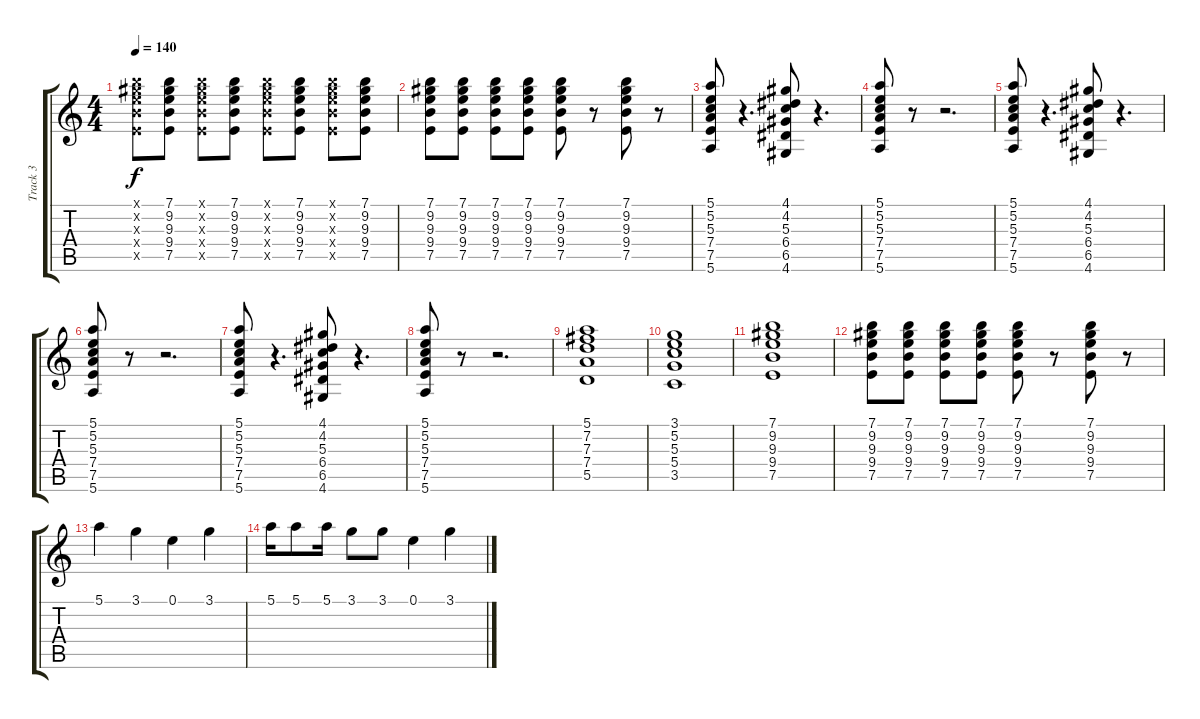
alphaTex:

\track ("Track 3" "Track 3") {instrument acousticguitarsteel}
\staff {score tabs}
\tuning (E4 B3 G3 D3 A2 E2) {hide}
\ts (4 4)
\tempo 140
\clef g2
\ks c
(7.1{x} 9.2{x} 9.3{x} 9.4{x} 7.5{x}).8{dy f} (7.1 9.2 9.3 9.4 7.5).8 (7.1{x} 9.2{x} 9.3{x} 9.4{x} 7.5{x}).8 (7.1 9.2 9.3 9.4 7.5).8 (7.1{x} 9.2{x} 9.3{x} 9.4{x} 7.5{x}).8 (7.1 9.2 9.3 9.4 7.5).8 (7.1{x} 9.2{x} 9.3{x} 9.4{x} 7.5{x}).8 (7.1 9.2 9.3 9.4 7.5).8 |
(7.1 9.2 9.3 9.4 7.5).8 (7.1 9.2 9.3 9.4 7.5).8 (7.1 9.2 9.3 9.4 7.5).8 (7.1 9.2 9.3 9.4 7.5).8 (7.1 9.2 9.3 9.4 7.5).8 r.8 (7.1 9.2 9.3 9.4 7.5).8 r.8 |
(5.1 5.2 5.3 7.4 7.5 5.6).8 r.4{d} (4.1 4.2 5.3 6.4 6.5 4.6).8 r.4{d} |
(5.1 5.2 5.3 7.4 7.5 5.6).8 r.8 r.2{d} |
(5.1 5.2 5.3 7.4 7.5 5.6).8 r.4{d} (4.1 4.2 5.3 6.4 6.5 4.6).8 r.4{d} |
(5.1 5.2 5.3 7.4 7.5 5.6).8 r.8 r.2{d} |
(5.1 5.2 5.3 7.4 7.5 5.6).8 r.4{d} (4.1 4.2 5.3 6.4 6.5 4.6).8 r.4{d} |
(5.1 5.2 5.3 7.4 7.5 5.6).8 r.8 r.2{d} |
(5.1 7.2 7.3 7.4 5.5).1 |
(3.1 5.2 5.3 5.4 3.5).1 |
(7.1 9.2 9.3 9.4 7.5).1 |
(7.1 9.2 9.3 9.4 7.5).8 (7.1 9.2 9.3 9.4 7.5).8 (7.1 9.2 9.3 9.4 7.5).8 (7.1 9.2 9.3 9.4 7.5).8 (7.1 9.2 9.3 9.4 7.5).8 r.8 (7.1 9.2 9.3 9.4 7.5).8 r.8 |
5.1.4 3.1.4 0.1.4 3.1.4 |
5.1.16 5.1.8 5.1.16 3.1.8 3.1.8 0.1.4 3.1.4
